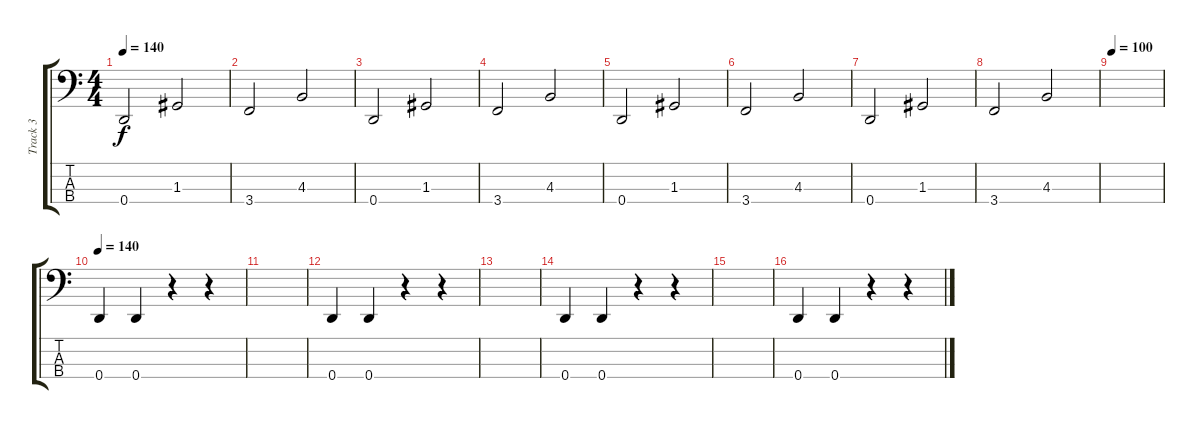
\track ("Track 3" "Track 3") {instrument electricbasspick}
\staff {score tabs}
\tuning (F2 C2 G1 D1) {hide}
\ts (4 4)
\tempo 140
\clef f4
\ks c
0.4.2{dy f} 1.3.2 |
3.4.2 4.3.2 |
0.4.2 1.3.2 |
3.4.2 4.3.2 |
0.4.2 1.3.2 |
3.4.2 4.3.2 |
0.4.2 1.3.2 |
3.4.2 4.3.2 |
\tempo 100
|
\tempo 140
0.4.4 0.4.4 r.4 r.4 |
|
0.4.4 0.4.4 r.4 r.4 |
|
0.4.4 0.4.4 r.4 r.4 |
|
0.4.4 0.4.4 r.4 r.4
